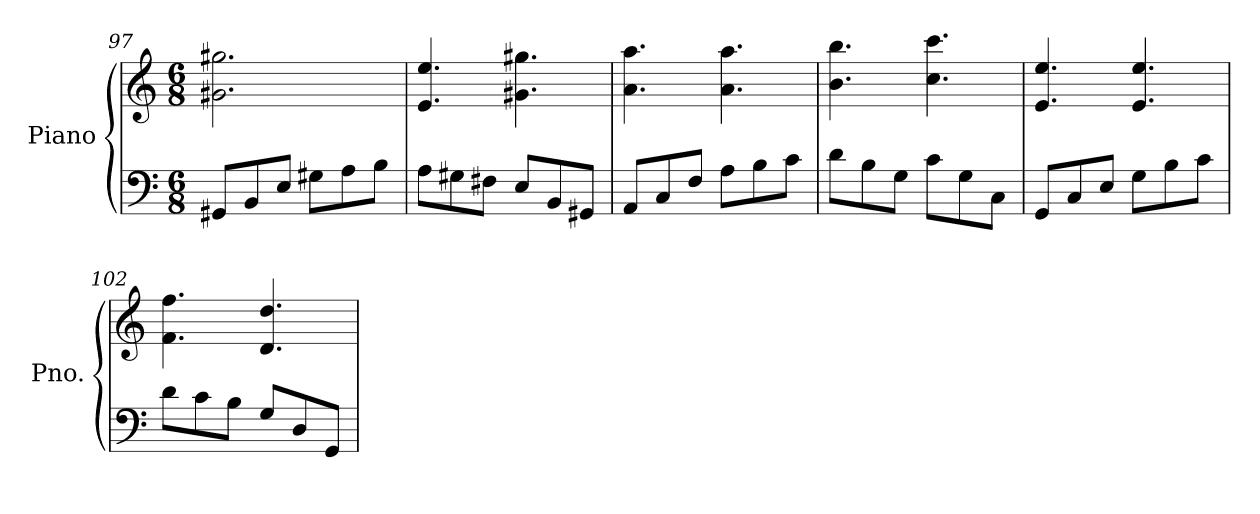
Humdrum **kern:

**kern	**kern
*part1	*part1
*staff2	*staff1
*I"Piano	*
*I'Pno.	*
*clefF4	*clefG2
*k[]	*k[]
*M6/8	*M6/8
=97	=97
8GG#X/L	2.g#X\ 2.gg#X\
8BB/	.
8E/J	.
8G#X\L	.
8A\	.
8B\J	.
=98	=98
8A\L	4.e/ 4.ee/
8G#X\	.
8F#X\J	.
8E/L	4.g#X\ 4.gg#X\
8BB/	.
8GG#X/J	.
=99	=99
8AA/L	4.a\ 4.aa\
8C/	.
8F/J	.
8A\L	4.a\ 4.aa\
8B\	.
8c\J	.
!!LO:LB:g=z
=100	=100
8d\L	4.b\ 4.bb\
8B\	.
8G\J	.
8c\L	4.cc\ 4.ccc\
8G\	.
8C\J	.
=101	=101
8GG/L	4.e/ 4.ee/
8C/	.
8E/J	.
8G\L	4.e/ 4.ee/
8B\	.
8c\J	.
=102	=102
8d\L	4.f\ 4.ff\
8c\	.
8B\J	.
8G/L	4.d/ 4.dd/
8D/	.
8GG/J	.
=	=
*-	*-
